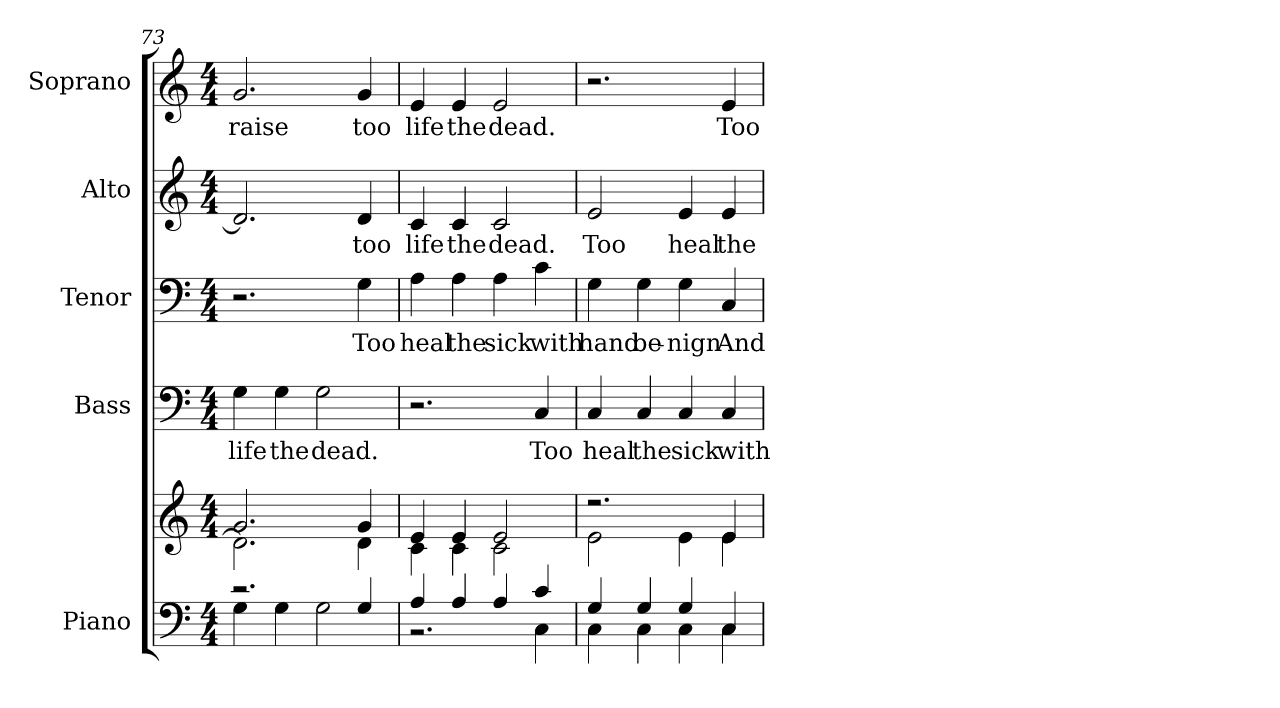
**kern	**kern	**kern	**text	**kern	**text	**kern	**text	**kern	**text
*part5	*part5	*part4	*part4	*part3	*part3	*part2	*part2	*part1	*part1
*staff6	*staff5	*staff4	*staff4	*staff3	*staff3	*staff2	*staff2	*staff1	*staff1
*I"Piano	*	*I"Bass	*	*I"Tenor	*	*I"Alto	*	*I"Soprano	*
*I'Pno.	*	*I'B.	*	*I'T.	*	*I'A.	*	*I'S.	*
!!LO:PB:g=z
*clefF4	*clefG2	*clefF4	*	*clefF4	*	*clefG2	*	*clefG2	*
*k[]	*k[]	*k[]	*	*k[]	*	*k[]	*	*k[]	*
*C:	*C:	*C:	*	*C:	*	*C:	*	*C:	*
*M4/4	*M4/4	*M4/4	*	*M4/4	*	*M4/4	*	*M4/4	*
=73	=73	=73	=73	=73	=73	=73	=73	=73	=73
*^	*^	*	*	*	*	*	*	*	*
!	!	!	!	!	!LO:LY:b:color=#000000	!	!	!	!	!	!
!	!	!	!	!	!	!	!	!	!	!	!LO:LY:b:color=#000000
2.r	4Gi\	2.gi/	2.di\]	4Gi\	life	2.r	.	2.di/]	.	2.gi/	raise
!	!	!	!	!	!LO:LY:b:color=#000000	!	!	!	!	!	!
.	4Gi\	.	.	4Gi\	the	.	.	.	.	.	.
!	!	!	!	!	!LO:LY:b:color=#000000	!	!	!	!	!	!
.	2Gi\	.	.	2Gi\	dead.	.	.	.	.	.	.
!	!	!	!	!	!	!	!LO:LY:b:color=#000000	!	!	!	!
!	!	!	!	!	!	!	!	!	!LO:LY:b:color=#000000	!	!
!	!	!	!	!	!	!	!	!	!	!	!LO:LY:b:color=#000000
4Gi/	.	4gi/	4di\	.	.	4Gi\	Too	4di/	too	4gi/	too
=74	=74	=74	=74	=74	=74	=74	=74	=74	=74	=74	=74
!	!	!	!	!	!	!	!LO:LY:b:color=#000000	!	!	!	!
!	!	!	!	!	!	!	!	!	!LO:LY:b:color=#000000	!	!
!	!	!	!	!	!	!	!	!	!	!	!LO:LY:b:color=#000000
4Ai/	2.r	4ei/	4ci\	2.r	.	4Ai\	heal	4ci/	life	4ei/	life
!	!	!	!	!	!	!	!LO:LY:b:color=#000000	!	!	!	!
!	!	!	!	!	!	!	!	!	!LO:LY:b:color=#000000	!	!
!	!	!	!	!	!	!	!	!	!	!	!LO:LY:b:color=#000000
4Ai/	.	4ei/	4ci\	.	.	4Ai\	the	4ci/	the	4ei/	the
!	!	!	!	!	!	!	!LO:LY:b:color=#000000	!	!	!	!
!	!	!	!	!	!	!	!	!	!LO:LY:b:color=#000000	!	!
!	!	!	!	!	!	!	!	!	!	!	!LO:LY:b:color=#000000
4Ai/	.	2ei/	2ci\	.	.	4Ai\	sick	2ci/	dead.	2ei/	dead.
!	!	!	!	!	!LO:LY:b:color=#000000	!	!	!	!	!	!
!	!	!	!	!	!	!	!LO:LY:b:color=#000000	!	!	!	!
4ci/	4Ci\	.	.	4Ci/	Too	4ci\	with	.	.	.	.
=75	=75	=75	=75	=75	=75	=75	=75	=75	=75	=75	=75
!	!	!	!	!	!LO:LY:b:color=#000000	!	!	!	!	!	!
!	!	!	!	!	!	!	!LO:LY:b:color=#000000	!	!	!	!
!	!	!	!	!	!	!	!	!	!LO:LY:b:color=#000000	!	!
4Gi/	4Ci\	2.r	2ei\	4Ci/	heal	4Gi\	hand	2ei/	Too	2.r	.
!	!	!	!	!	!LO:LY:b:color=#000000	!	!	!	!	!	!
!	!	!	!	!	!	!	!LO:LY:b:color=#000000	!	!	!	!
4Gi/	4Ci\	.	.	4Ci/	the	4Gi\	be-	.	.	.	.
!	!	!	!	!	!LO:LY:b:color=#000000	!	!	!	!	!	!
!	!	!	!	!	!	!	!LO:LY:b:color=#000000	!	!	!	!
!	!	!	!	!	!	!	!	!	!LO:LY:b:color=#000000	!	!
4Gi/	4Ci\	.	4ei\	4Ci/	sick	4Gi\	-nign	4ei/	heal	.	.
!	!	!	!	!	!LO:LY:b:color=#000000	!	!	!	!	!	!
!	!	!	!	!	!	!	!LO:LY:b:color=#000000	!	!	!	!
!	!	!	!	!	!	!	!	!	!LO:LY:b:color=#000000	!	!
!	!	!	!	!	!	!	!	!	!	!	!LO:LY:b:color=#000000
4Ci/	4Ci\	4ei/	4ei\	4Ci/	with	4Ci/	And	4ei/	the	4ei/	Too
*v	*v	*	*	*	*	*	*	*	*	*	*
*	*v	*v	*	*	*	*	*	*	*	*
=	=	=	=	=	=	=	=	=	=
*-	*-	*-	*-	*-	*-	*-	*-	*-	*-
